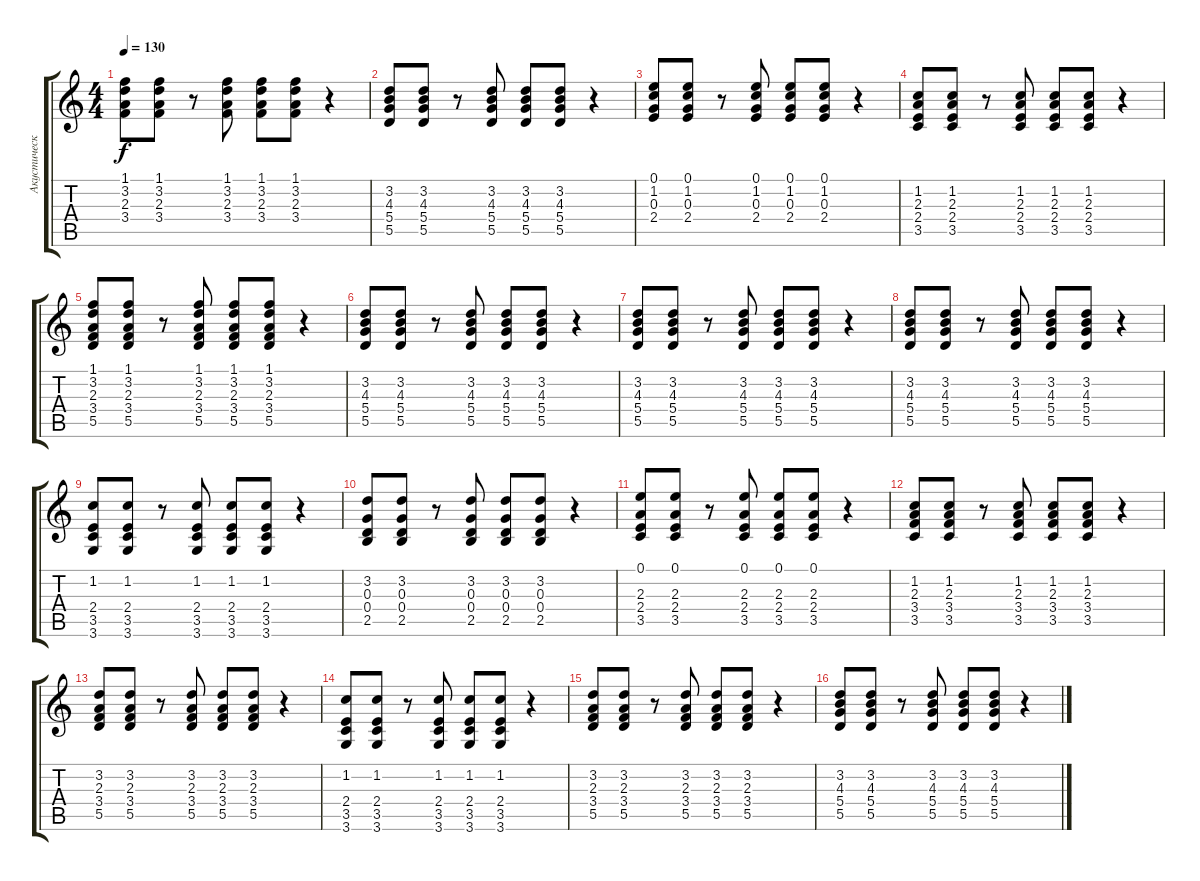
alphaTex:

\track ("Акустическая гитара" "Акустическ") {instrument acousticguitarsteel}
\staff {score tabs}
\tuning (E4 B3 G3 D3 A2 E2) {hide}
\ts (4 4)
\tempo 130
\clef g2
\ks c
(1.1 3.2 2.3 3.4).8{dy f} (1.1 3.2 2.3 3.4).8 r.8 (1.1 3.2 2.3 3.4).8 (1.1 3.2 2.3 3.4).8 (1.1 3.2 2.3 3.4).8 r.4 |
(3.2 4.3 5.4 5.5).8 (3.2 4.3 5.4 5.5).8 r.8 (3.2 4.3 5.4 5.5).8 (3.2 4.3 5.4 5.5).8 (3.2 4.3 5.4 5.5).8 r.4 |
(0.1 1.2 0.3 2.4).8 (0.1 1.2 0.3 2.4).8 r.8 (0.1 1.2 0.3 2.4).8 (0.1 1.2 0.3 2.4).8 (0.1 1.2 0.3 2.4).8 r.4 |
(1.2 2.3 2.4 3.5).8 (1.2 2.3 2.4 3.5).8 r.8 (1.2 2.3 2.4 3.5).8 (1.2 2.3 2.4 3.5).8 (1.2 2.3 2.4 3.5).8 r.4 |
(1.1 3.2 2.3 3.4 5.5).8 (1.1 3.2 2.3 3.4 5.5).8 r.8 (1.1 3.2 2.3 3.4 5.5).8 (1.1 3.2 2.3 3.4 5.5).8 (1.1 3.2 2.3 3.4 5.5).8 r.4 |
(3.2 4.3 5.4 5.5).8 (3.2 4.3 5.4 5.5).8 r.8 (3.2 4.3 5.4 5.5).8 (3.2 4.3 5.4 5.5).8 (3.2 4.3 5.4 5.5).8 r.4 |
(3.2 4.3 5.4 5.5).8 (3.2 4.3 5.4 5.5).8 r.8 (3.2 4.3 5.4 5.5).8 (3.2 4.3 5.4 5.5).8 (3.2 4.3 5.4 5.5).8 r.4 |
(3.2 4.3 5.4 5.5).8 (3.2 4.3 5.4 5.5).8 r.8 (3.2 4.3 5.4 5.5).8 (3.2 4.3 5.4 5.5).8 (3.2 4.3 5.4 5.5).8 r.4 |
(1.2 2.4 3.5 3.6).8 (1.2 2.4 3.5 3.6).8 r.8 (1.2 2.4 3.5 3.6).8 (1.2 2.4 3.5 3.6).8 (1.2 2.4 3.5 3.6).8 r.4 |
(3.2 0.3 0.4 2.5).8 (3.2 0.3 0.4 2.5).8 r.8 (3.2 0.3 0.4 2.5).8 (3.2 0.3 0.4 2.5).8 (3.2 0.3 0.4 2.5).8 r.4 |
(0.1 2.3 2.4 3.5).8 (0.1 2.3 2.4 3.5).8 r.8 (0.1 2.3 2.4 3.5).8 (0.1 2.3 2.4 3.5).8 (0.1 2.3 2.4 3.5).8 r.4 |
(1.2 2.3 3.4 3.5).8 (1.2 2.3 3.4 3.5).8 r.8 (1.2 2.3 3.4 3.5).8 (1.2 2.3 3.4 3.5).8 (1.2 2.3 3.4 3.5).8 r.4 |
(3.2 2.3 3.4 5.5).8 (3.2 2.3 3.4 5.5).8 r.8 (3.2 2.3 3.4 5.5).8 (3.2 2.3 3.4 5.5).8 (3.2 2.3 3.4 5.5).8 r.4 |
(1.2 2.4 3.5 3.6).8 (1.2 2.4 3.5 3.6).8 r.8 (1.2 2.4 3.5 3.6).8 (1.2 2.4 3.5 3.6).8 (1.2 2.4 3.5 3.6).8 r.4 |
(3.2 2.3 3.4 5.5).8 (3.2 2.3 3.4 5.5).8 r.8 (3.2 2.3 3.4 5.5).8 (3.2 2.3 3.4 5.5).8 (3.2 2.3 3.4 5.5).8 r.4 |
(3.2 4.3 5.4 5.5).8 (3.2 4.3 5.4 5.5).8 r.8 (3.2 4.3 5.4 5.5).8 (3.2 4.3 5.4 5.5).8 (3.2 4.3 5.4 5.5).8 r.4
